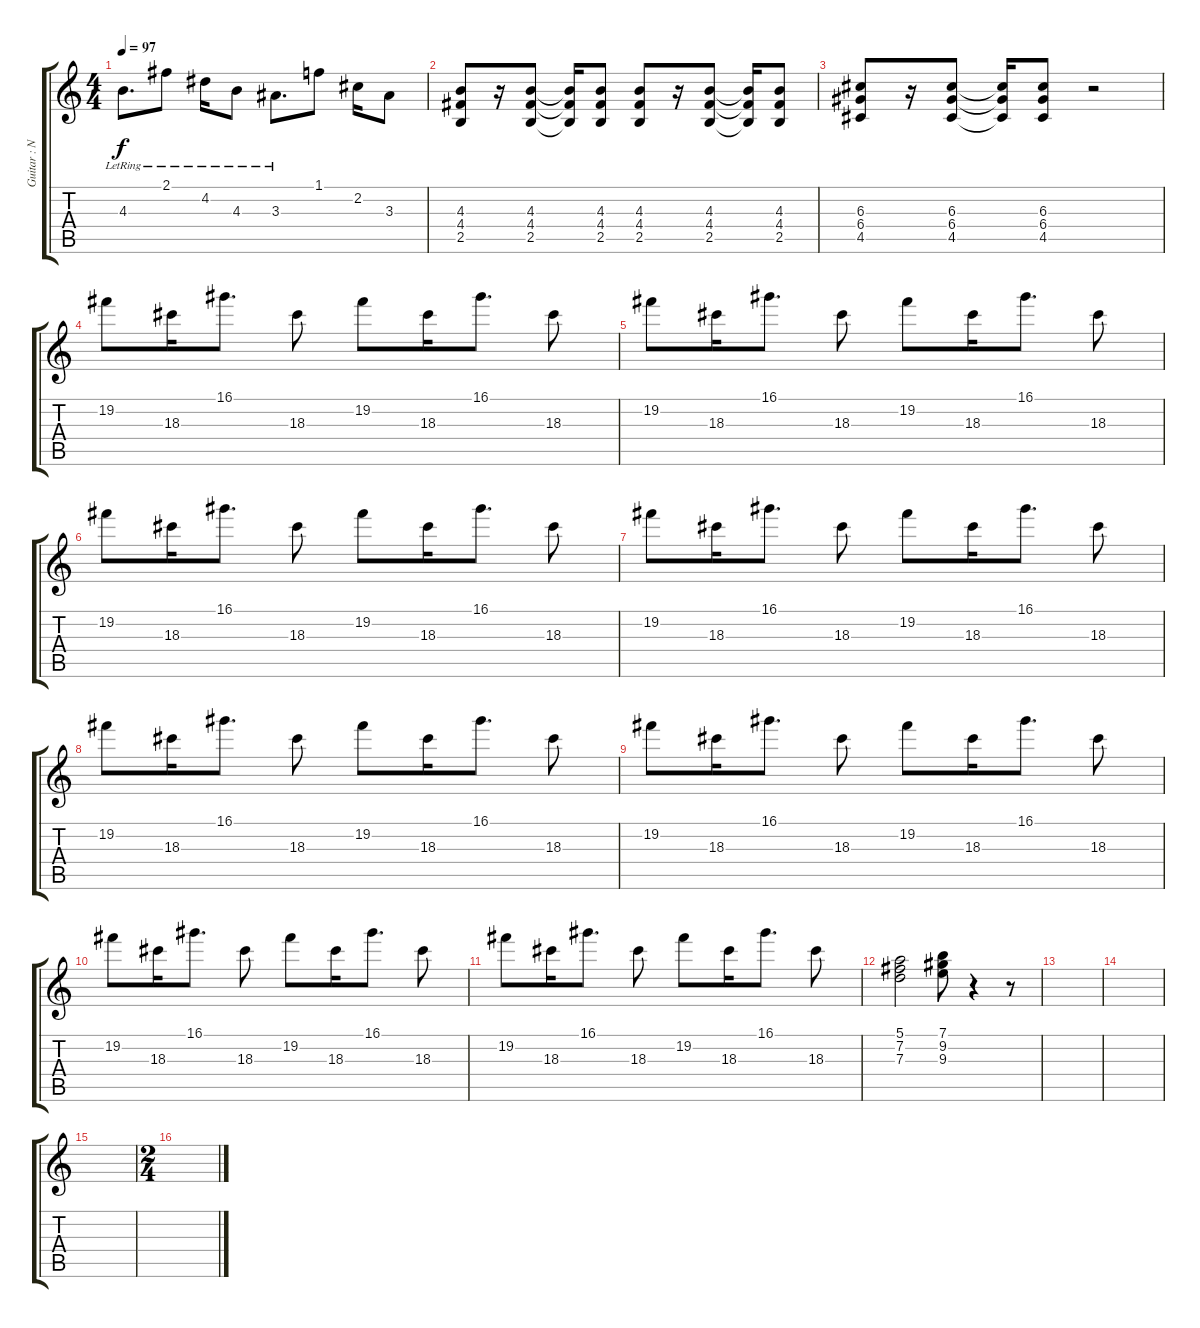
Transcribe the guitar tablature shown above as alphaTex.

\track ("Guitar : Nakano Azusa - Nyan" "Guitar : N") {instrument distortionguitar}
\staff {score tabs}
\tuning (E4 B3 G3 D3 A2 E2) {hide}
\ts (4 4)
\tempo 97
\clef g2
\ks c
4.3{lr}.8{d dy f} 2.1{lr}.8 4.2{lr}.16 4.3{lr}.8 3.3{lr}.8{d} 1.1.8 2.2.16 3.3.8 |
(4.3 4.4 2.5).8 r.16 (4.3 4.4 2.5).8 (4.3{t} 4.4{t} 2.5{t}).16 (4.3 4.4 2.5).8 (4.3 4.4 2.5).8 r.16 (4.3 4.4 2.5).8 (4.3{t} 4.4{t} 2.5{t}).16 (4.3 4.4 2.5).8 |
(6.3 6.4 4.5).8 r.16 (6.3 6.4 4.5).8 (6.3{t} 6.4{t} 4.5{t}).16 (6.3 6.4 4.5).8 r.2 |
19.2.8 18.3.16 16.1.8{d} 18.3.8 19.2.8 18.3.16 16.1.8{d} 18.3.8 |
19.2.8 18.3.16 16.1.8{d} 18.3.8 19.2.8 18.3.16 16.1.8{d} 18.3.8 |
19.2.8 18.3.16 16.1.8{d} 18.3.8 19.2.8 18.3.16 16.1.8{d} 18.3.8 |
19.2.8 18.3.16 16.1.8{d} 18.3.8 19.2.8 18.3.16 16.1.8{d} 18.3.8 |
19.2.8 18.3.16 16.1.8{d} 18.3.8 19.2.8 18.3.16 16.1.8{d} 18.3.8 |
19.2.8 18.3.16 16.1.8{d} 18.3.8 19.2.8 18.3.16 16.1.8{d} 18.3.8 |
19.2.8 18.3.16 16.1.8{d} 18.3.8 19.2.8 18.3.16 16.1.8{d} 18.3.8 |
19.2.8 18.3.16 16.1.8{d} 18.3.8 19.2.8 18.3.16 16.1.8{d} 18.3.8 |
(5.1 7.2 7.3).2 (7.1 9.2 9.3).8 r.4 r.8 |
|
|
|
\ts (2 4)
